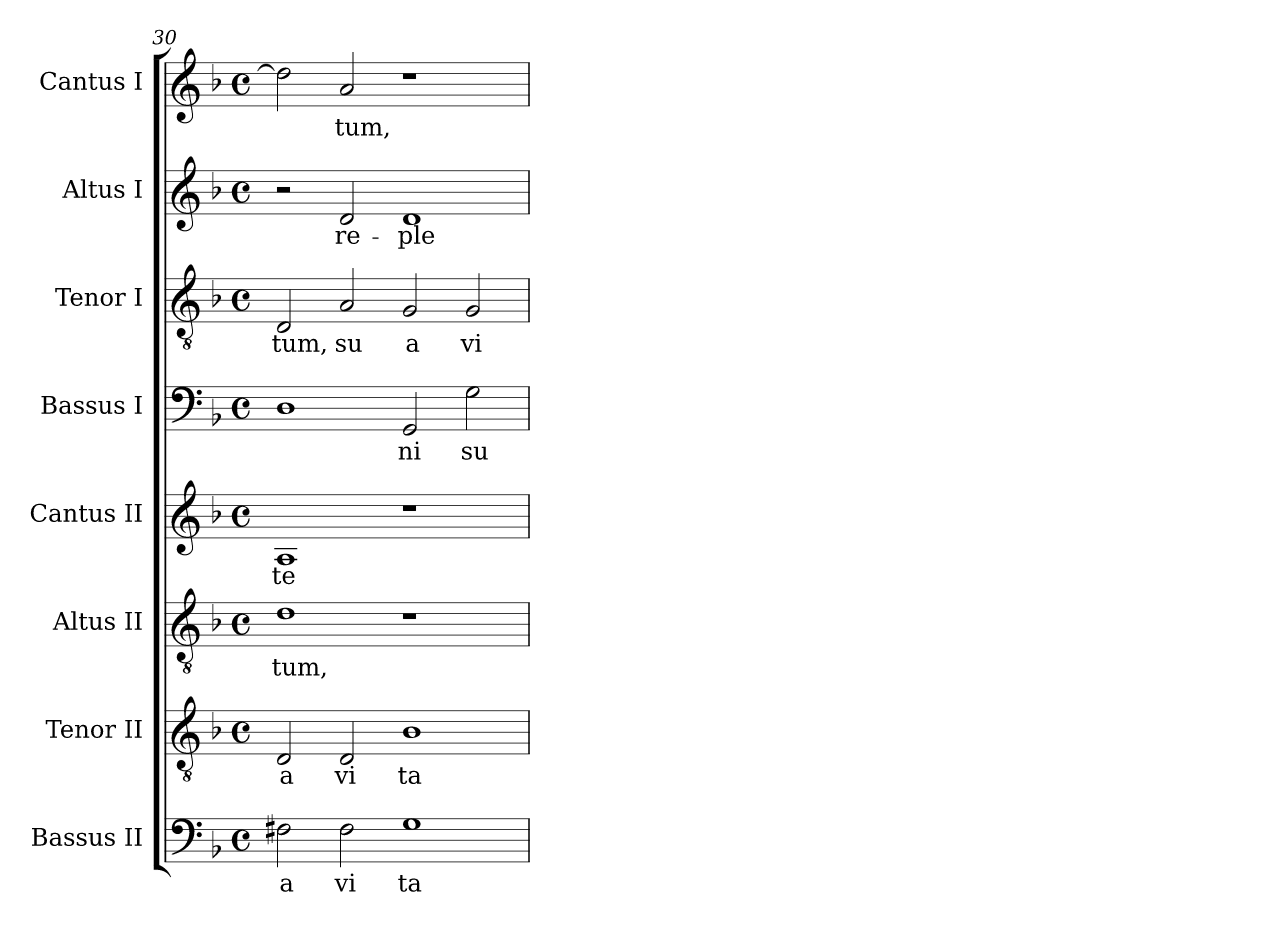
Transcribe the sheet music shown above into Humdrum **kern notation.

**kern	**text	**kern	**text	**kern	**text	**kern	**text	**kern	**text	**kern	**text	**kern	**text	**kern	**text
*part8	*part8	*part7	*part7	*part6	*part6	*part5	*part5	*part4	*part4	*part3	*part3	*part2	*part2	*part1	*part1
*staff8	*staff8	*staff7	*staff7	*staff6	*staff6	*staff5	*staff5	*staff4	*staff4	*staff3	*staff3	*staff2	*staff2	*staff1	*staff1
*I"Bassus II	*	*I"Tenor II	*	*I"Altus II	*	*I"Cantus II	*	*I"Bassus I	*	*I"Tenor I	*	*I"Altus I	*	*I"Cantus I	*
*clefF4	*	*clefGv2	*	*clefGv2	*	*clefG2	*	*clefF4	*	*clefGv2	*	*clefG2	*	*clefG2	*
*k[b-]	*	*k[b-]	*	*k[b-]	*	*k[b-]	*	*k[b-]	*	*k[b-]	*	*k[b-]	*	*k[b-]	*
*F:	*	*F:	*	*F:	*	*F:	*	*F:	*	*F:	*	*F:	*	*F:	*
*M4/4	*	*M4/4	*	*M4/4	*	*M4/4	*	*M4/4	*	*M4/4	*	*M4/4	*	*M4/4	*
*met(c)	*	*met(c)	*	*met(c)	*	*met(c)	*	*met(c)	*	*met(c)	*	*met(c)	*	*met(c)	*
=30	=30	=30	=30	=30	=30	=30	=30	=30	=30	=30	=30	=30	=30	=30	=30
!	!LO:LY:b:cj	!	!LO:LY:b:cj	!	!LO:LY:b:cj	!	!LO:LY:b:cj	!	!	!	!LO:LY:b:cj	!	!	!	!
2F#X\	a	2D/	a	1d	-tum,	1A	-te	1D	.	2D/	tum,	2r	.	2dd\]	.
!	!LO:LY:b:cj	!	!LO:LY:b:cj	!	!	!	!	!	!	!	!LO:LY:b:cj	!	!LO:LY:b:cj	!	!LO:LY:b:cj
2F#\	vi	2D/	vi	.	.	.	.	.	.	2A/	su	2d/	re-	2a/	tum,
!	!LO:LY:b:cj	!	!LO:LY:b:cj	!	!	!	!	!	!LO:LY:b:cj	!	!LO:LY:b:cj	!	!LO:LY:b:cj	!	!
1G	ta	1B-	ta	1r	.	1r	.	2GG/	ni	2G/	a	1d	-ple-	1r	.
!	!	!	!	!	!	!	!	!	!LO:LY:b:cj	!	!LO:LY:b:cj	!	!	!	!
.	.	.	.	.	.	.	.	2G\	su	2G/	vi	.	.	.	.
=	=	=	=	=	=	=	=	=	=	=	=	=	=	=	=
*-	*-	*-	*-	*-	*-	*-	*-	*-	*-	*-	*-	*-	*-	*-	*-
